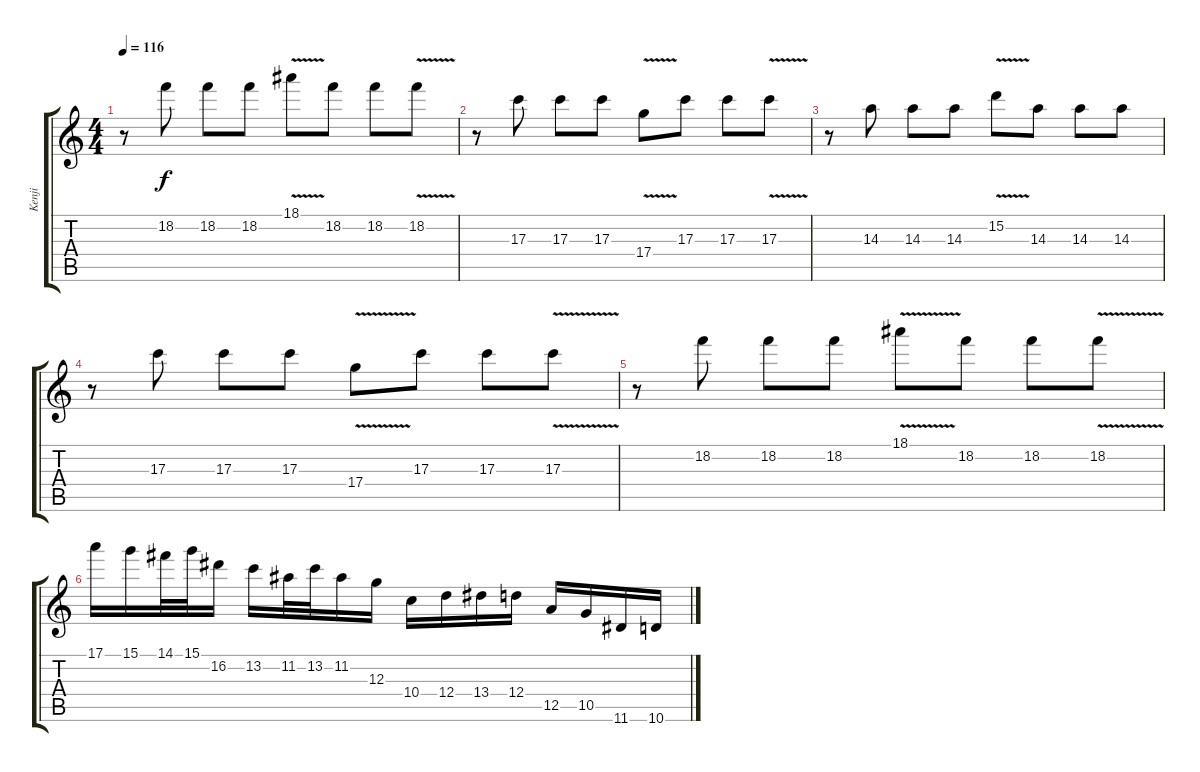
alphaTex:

\track ("Kenji" "Kenji") {instrument acousticguitarsteel}
\staff {score tabs}
\tuning (E4 B3 G3 D3 A2 E2) {hide}
\ts (4 4)
\tempo 116
\clef g2
\ks c
r.8{dy f} 18.2.8 18.2.8 18.2.8 18.1{v}.8 18.2.8 18.2.8 18.2{v}.8 |
r.8 17.3.8 17.3.8 17.3.8 17.4{v}.8 17.3.8 17.3.8 17.3{v}.8 |
r.8 14.3.8 14.3.8 14.3.8 15.2{v}.8 14.3.8 14.3.8 14.3.8 |
r.8 17.3.8 17.3.8 17.3.8 17.4{v}.8 17.3.8 17.3.8 17.3{v}.8 |
r.8 18.2.8 18.2.8 18.2.8 18.1{v}.8 18.2.8 18.2.8 18.2{v}.8 |
17.1.16 15.1.16 14.1.32 15.1.32 16.2.16 13.2.16 11.2.32 13.2.32 11.2.16 12.3.16 10.4.16 12.4.16 13.4.16 12.4.16 12.5.16 10.5.16 11.6.16 10.6.16
